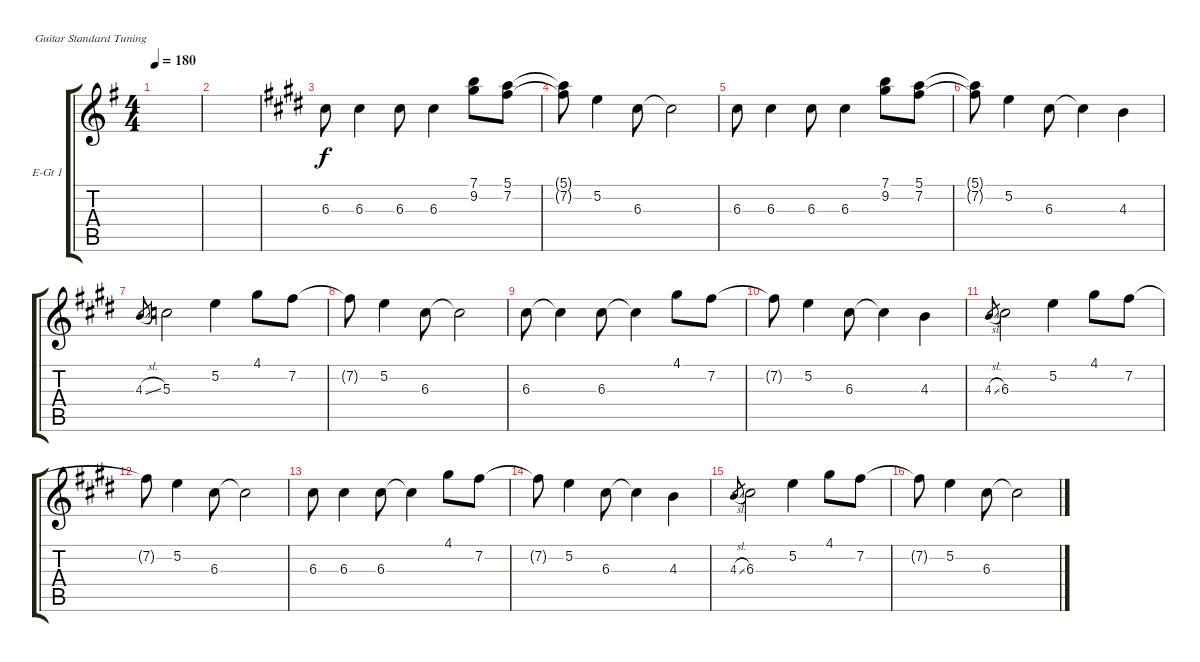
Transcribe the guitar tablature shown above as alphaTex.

\defaultSystemsLayout 4
\bracketExtendMode groupsimilarinstruments
\firstSystemTrackNameOrientation horizontal
\otherSystemsTrackNameOrientation horizontal
\track ("Electric Guitar 1" "E-Gt 1") {instrument electricguitarclean}
\staff {score tabs}
\tuning (E4 B3 G3 D3 A2 E2)
\ts (4 4)
\tempo 180
\clef g2
\ks g
|
|
\ks c#minor
6.3.8 6.3.4 6.3.8 6.3.4 (9.2 7.1).8 (5.1 7.2).8 |
(7.2{t} 5.1{t}).8 5.2.4 6.3.8 6.3{t}.2 |
6.3.8 6.3.4 6.3.8 6.3.4 (9.2 7.1).8 (5.1 7.2).8 |
(7.2{t} 5.1{t}).8 5.2.4 6.3.8 6.3{t}.4 4.3.4 |
4.3{sl}.8{gr} 5.3.2 5.2.4 4.1.8 7.2.8 |
7.2{t}.8 5.2.4 6.3.8 6.3{t}.2 |
6.3.8 6.3{t}.4 6.3.8 6.3{t}.4 4.1.8 7.2.8 |
7.2{t}.8 5.2.4 6.3.8 6.3{t}.4 4.3.4 |
4.3{sl}.8{gr} 6.3.2 5.2.4 4.1.8 7.2.8 |
7.2{t}.8 5.2.4 6.3.8 6.3{t}.2 |
6.3.8 6.3.4 6.3.8 6.3{t}.4 4.1.8 7.2.8 |
7.2{t}.8 5.2.4 6.3.8 6.3{t}.4 4.3.4 |
4.3{sl}.8{gr} 6.3.2 5.2.4 4.1.8 7.2.8 |
7.2{t}.8 5.2.4 6.3.8 6.3{t}.2
